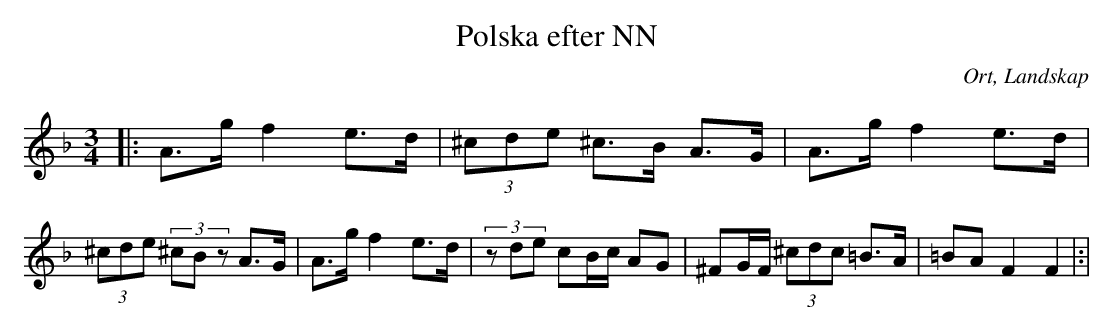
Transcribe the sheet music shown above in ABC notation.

X:1
T:Polska efter NN
O:Ort, Landskap
M:3/4
L:1/8
K:Dm
|: A>g f2 e>d|(3^cde ^c>B A>G|A>g f2 e>d|(3^cde (3^cBz A>G|A>g f2 e>d|(3zde cB/c/ AG|^FG/F/ (3^cdc =B>A |=BA F2 F2|:|
